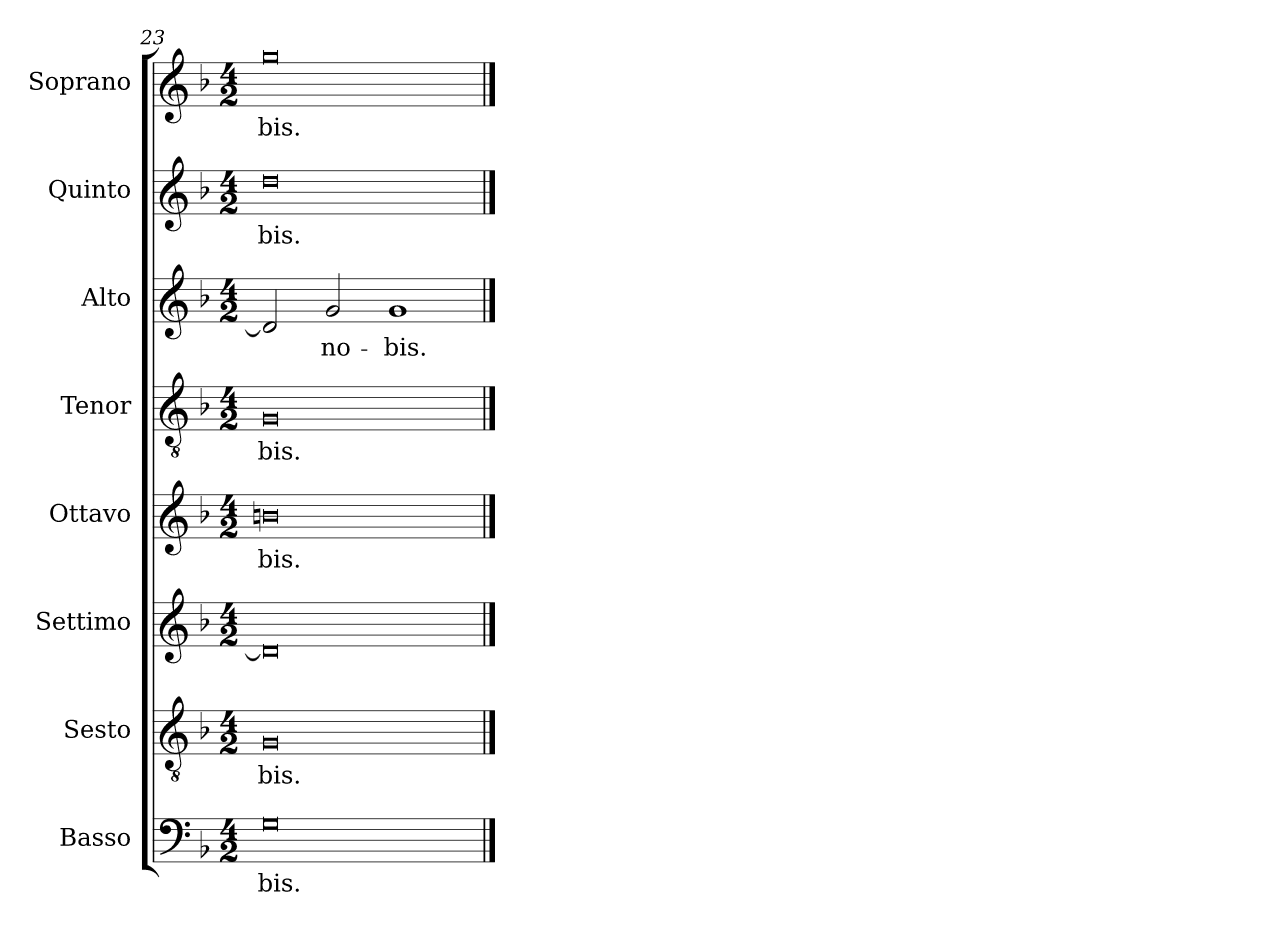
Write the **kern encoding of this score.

**kern	**text	**kern	**text	**kern	**kern	**text	**kern	**text	**kern	**text	**kern	**text	**kern	**text
*part8	*part8	*part7	*part7	*part6	*part5	*part5	*part4	*part4	*part3	*part3	*part2	*part2	*part1	*part1
*staff8	*staff8	*staff7	*staff7	*staff6	*staff5	*staff5	*staff4	*staff4	*staff3	*staff3	*staff2	*staff2	*staff1	*staff1
*I"Basso	*	*I"Sesto	*	*I"Settimo	*I"Ottavo	*	*I"Tenor	*	*I"Alto	*	*I"Quinto	*	*I"Soprano	*
*I'B.	*	*I'Ss.	*	*I'St.	*I'Ot.	*	*I'T.	*	*I'A.	*	*I'Q.	*	*I'S.	*
*clefF4	*	*clefGv2	*	*clefG2	*clefG2	*	*clefGv2	*	*clefG2	*	*clefG2	*	*clefG2	*
*	*	*ITrd7c12	*	*	*	*	*ITrd7c12	*	*	*	*	*	*	*
*k[b-]	*	*k[b-]	*	*k[b-]	*k[b-]	*	*k[b-]	*	*k[b-]	*	*k[b-]	*	*k[b-]	*
*F:	*	*F:	*	*F:	*F:	*	*F:	*	*F:	*	*F:	*	*F:	*
*M4/2	*	*M4/2	*	*M4/2	*M4/2	*	*M4/2	*	*M4/2	*	*M4/2	*	*M4/2	*
=23	=23	=23	=23	=23	=23	=23	=23	=23	=23	=23	=23	=23	=23	=23
!	!LO:LY:b:color=#000000	!	!	!	!	!	!	!	!	!	!	!	!	!
!	!	!	!LO:LY:b:color=#000000	!	!	!	!	!	!	!	!	!	!	!
!	!	!	!	!	!	!LO:LY:b:color=#000000	!	!	!	!	!	!	!	!
!	!	!	!	!	!	!	!	!LO:LY:b:color=#000000	!	!	!	!	!	!
!	!	!	!	!	!	!	!	!	!	!	!	!LO:LY:b:color=#000000	!	!
!	!	!	!	!	!	!	!	!	!	!	!	!	!	!LO:LY:b:color=#000000
0Gi	-bis.	0GGi	-bis.	0di]	0bni	-bis.	0GGi	-bis.	2di/]	.	0ddi	-bis.	0ggi	-bis.
!	!	!	!	!	!	!	!	!	!	!LO:LY:b:color=#000000	!	!	!	!
.	.	.	.	.	.	.	.	.	2gi/	no-	.	.	.	.
!	!	!	!	!	!	!	!	!	!	!LO:LY:b:color=#000000	!	!	!	!
.	.	.	.	.	.	.	.	.	1gi	-bis.	.	.	.	.
==	==	==	==	==	==	==	==	==	==	==	==	==	==	==
*-	*-	*-	*-	*-	*-	*-	*-	*-	*-	*-	*-	*-	*-	*-
